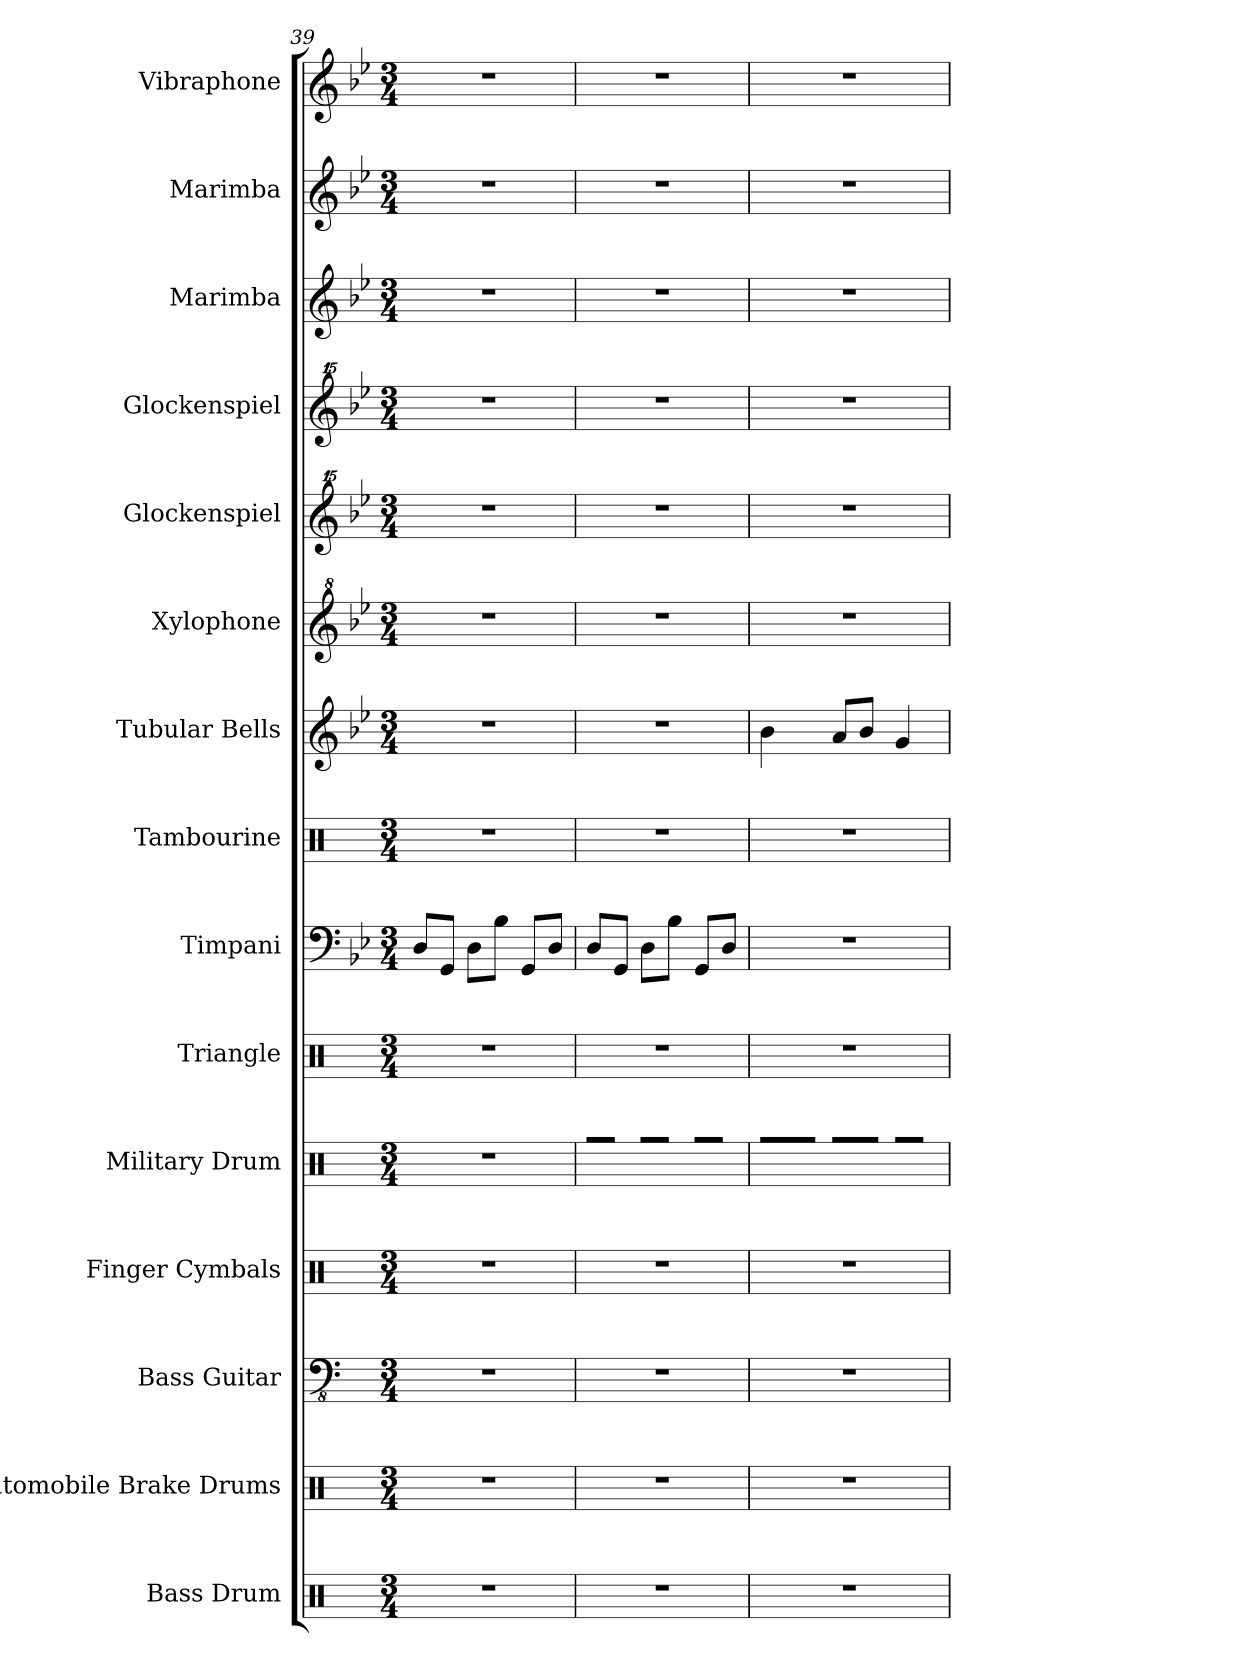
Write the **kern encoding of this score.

**kern	**kern	**kern	**kern	**kern	**kern	**kern	**kern	**kern	**kern	**kern	**kern	**kern	**kern	**kern
*part15	*part14	*part13	*part12	*part11	*part10	*part9	*part8	*part7	*part6	*part5	*part4	*part3	*part2	*part1
*staff15	*staff14	*staff13	*staff12	*staff11	*staff10	*staff9	*staff8	*staff7	*staff6	*staff5	*staff4	*staff3	*staff2	*staff1
*I"Bass Drum	*I"Automobile Brake Drums	*I"Bass Guitar	*I"Finger Cymbals	*I"Military Drum	*I"Triangle	*I"Timpani	*I"Tambourine	*I"Tubular Bells	*I"Xylophone	*I"Glockenspiel	*I"Glockenspiel	*I"Marimba	*I"Marimba	*I"Vibraphone
*I'B. Dr.	*I'Aut. Brk. Dr.	*I'B. Guit.	*I'Fi. Cym.	*I'Mil. Dr.	*I'Trgl.	*I'Timp.	*I'Tamb.	*I'Tu. Be.	*I'Xyl.	*I'Glk.	*I'Glk.	*I'Mrm.	*I'Mrm.	*I'Vib.
*clefX	*clefX	*clefFv4	*clefX	*clefX	*clefX	*clefF4	*clefX	*clefG2	*clefG^2	*clefG^^2	*clefG^^2	*clefG2	*clefG2	*clefG2
*k[]	*k[]	*k[]	*k[]	*k[]	*k[]	*k[b-e-]	*k[]	*k[b-e-]	*k[b-e-]	*k[b-e-]	*k[b-e-]	*k[b-e-]	*k[b-e-]	*k[b-e-]
*C:	*C:	*C:	*C:	*C:	*C:	*B-:	*C:	*B-:	*B-:	*B-:	*B-:	*B-:	*B-:	*B-:
*M3/4	*M3/4	*M3/4	*M3/4	*M3/4	*M3/4	*M3/4	*M3/4	*M3/4	*M3/4	*M3/4	*M3/4	*M3/4	*M3/4	*M3/4
=39	=39	=39	=39	=39	=39	=39	=39	=39	=39	=39	=39	=39	=39	=39
2.r	2.r	2.r	2.r	2.r	2.r	8D/L	2.r	2.r	2.r	2.r	2.r	2.r	2.r	2.r
.	.	.	.	.	.	8GG/J	.	.	.	.	.	.	.	.
.	.	.	.	.	.	8D\L	.	.	.	.	.	.	.	.
.	.	.	.	.	.	8B-\J	.	.	.	.	.	.	.	.
.	.	.	.	.	.	8GG/L	.	.	.	.	.	.	.	.
.	.	.	.	.	.	8D/J	.	.	.	.	.	.	.	.
=40	=40	=40	=40	=40	=40	=40	=40	=40	=40	=40	=40	=40	=40	=40
2.r	2.r	2.r	2.r	8R\L	2.r	8D/L	2.r	2.r	2.r	2.r	2.r	2.r	2.r	2.r
.	.	.	.	8R\J	.	8GG/J	.	.	.	.	.	.	.	.
.	.	.	.	8R\L	.	8D\L	.	.	.	.	.	.	.	.
.	.	.	.	8R\J	.	8B-\J	.	.	.	.	.	.	.	.
.	.	.	.	8R\L	.	8GG/L	.	.	.	.	.	.	.	.
.	.	.	.	8R\J	.	8D/J	.	.	.	.	.	.	.	.
=41	=41	=41	=41	=41	=41	=41	=41	=41	=41	=41	=41	=41	=41	=41
2.r	2.r	2.r	2.r	16R\LL	2.r	2.r	2.r	4b-\	2.r	2.r	2.r	2.r	2.r	2.r
.	.	.	.	16R\	.	.	.	.	.	.	.	.	.	.
.	.	.	.	16R\	.	.	.	.	.	.	.	.	.	.
.	.	.	.	16R\JJ	.	.	.	.	.	.	.	.	.	.
.	.	.	.	8R\L	.	.	.	8a/L	.	.	.	.	.	.
.	.	.	.	16R\L	.	.	.	8b-/J	.	.	.	.	.	.
.	.	.	.	16R\JJ	.	.	.	.	.	.	.	.	.	.
.	.	.	.	8R\L	.	.	.	4g/	.	.	.	.	.	.
.	.	.	.	8R\J	.	.	.	.	.	.	.	.	.	.
=	=	=	=	=	=	=	=	=	=	=	=	=	=	=
*-	*-	*-	*-	*-	*-	*-	*-	*-	*-	*-	*-	*-	*-	*-
